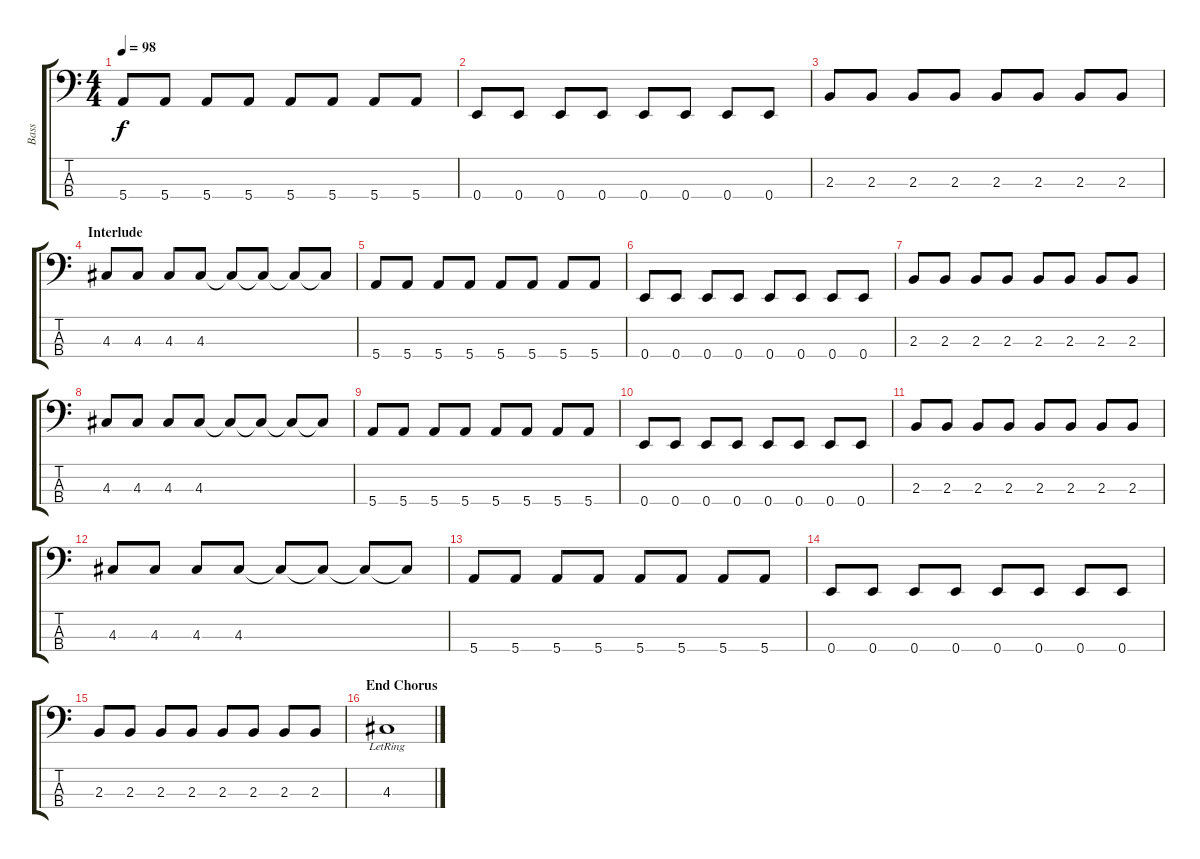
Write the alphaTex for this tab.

\track ("Bass" "Bass") {instrument acousticbass}
\staff {score tabs}
\tuning (G2 D2 A1 E1) {hide}
\ts (4 4)
\tempo 98
\clef f4
\ks c
5.4.8{dy f} 5.4.8 5.4.8 5.4.8 5.4.8 5.4.8 5.4.8 5.4.8 |
0.4.8 0.4.8 0.4.8 0.4.8 0.4.8 0.4.8 0.4.8 0.4.8 |
2.3.8 2.3.8 2.3.8 2.3.8 2.3.8 2.3.8 2.3.8 2.3.8 |
\section ("" "Interlude")
4.3.8 4.3.8 4.3.8 4.3.8 4.3{t}.8 4.3{t}.8 4.3{t}.8 4.3{t}.8 |
5.4.8 5.4.8 5.4.8 5.4.8 5.4.8 5.4.8 5.4.8 5.4.8 |
0.4.8 0.4.8 0.4.8 0.4.8 0.4.8 0.4.8 0.4.8 0.4.8 |
2.3.8 2.3.8 2.3.8 2.3.8 2.3.8 2.3.8 2.3.8 2.3.8 |
4.3.8 4.3.8 4.3.8 4.3.8 4.3{t}.8 4.3{t}.8 4.3{t}.8 4.3{t}.8 |
5.4.8 5.4.8 5.4.8 5.4.8 5.4.8 5.4.8 5.4.8 5.4.8 |
0.4.8 0.4.8 0.4.8 0.4.8 0.4.8 0.4.8 0.4.8 0.4.8 |
2.3.8 2.3.8 2.3.8 2.3.8 2.3.8 2.3.8 2.3.8 2.3.8 |
4.3.8 4.3.8 4.3.8 4.3.8 4.3{t}.8 4.3{t}.8 4.3{t}.8 4.3{t}.8 |
5.4.8 5.4.8 5.4.8 5.4.8 5.4.8 5.4.8 5.4.8 5.4.8 |
0.4.8 0.4.8 0.4.8 0.4.8 0.4.8 0.4.8 0.4.8 0.4.8 |
2.3.8 2.3.8 2.3.8 2.3.8 2.3.8 2.3.8 2.3.8 2.3.8 |
\section ("" "End Chorus")
4.3{lr}.1
